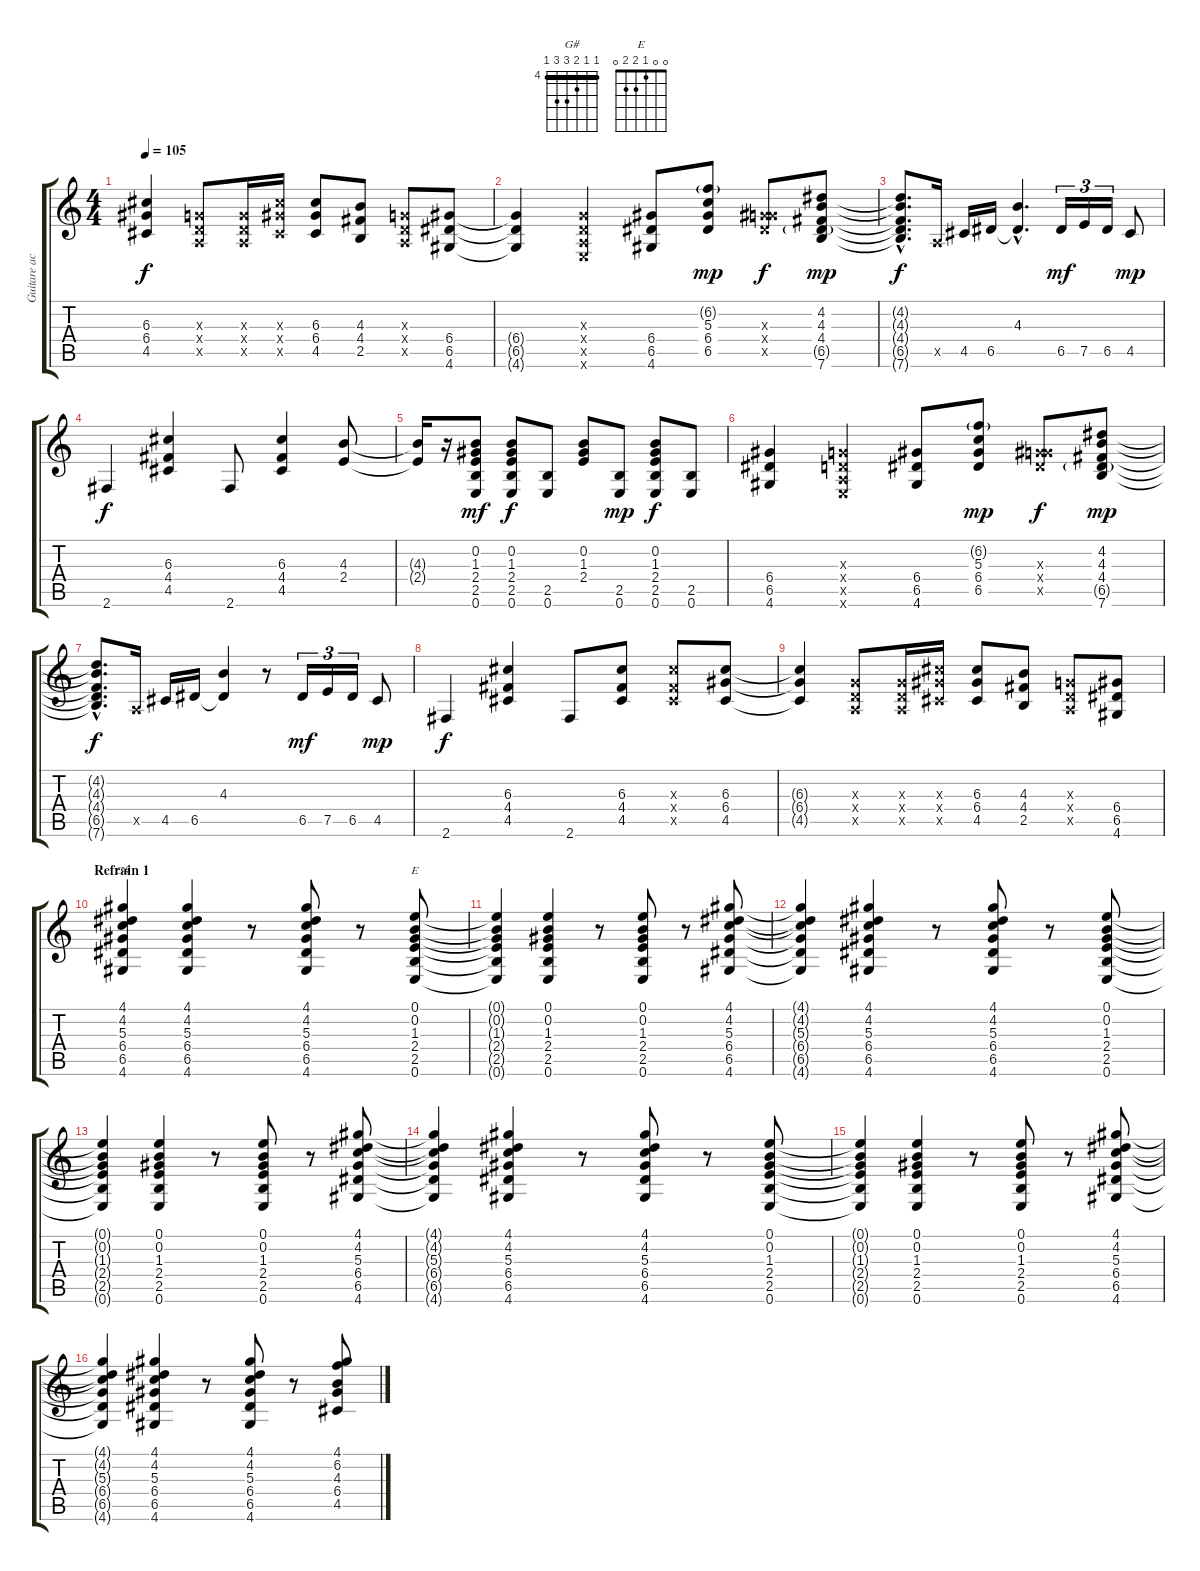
\track ("Guitare acoustique" "Guitare ac") {instrument acousticguitarsteel}
\staff {score tabs}
\tuning (E4 B3 G3 D3 A2 E2) {hide}
\chord ("G#" 4 4 5 6 6 4) {firstfret 4 barre 4}
\chord ("E" 0 0 1 2 2 0)
\ts (4 4)
\tempo 105
\clef g2
\ks c
(6.3{t} 6.4{t} 4.5{t}).4{dy f} (0.3{x} 0.4{x} 0.5{x}).8 (0.3{x} 0.4{x} 0.5{x}).16 (6.3{x} 6.4{x} 4.5{x}).16 (6.3 6.4 4.5).8 (4.3 4.4 2.5).8 (0.3{x} 0.4{x} 0.5{x}).8 (6.4 6.5 4.6).8 |
(6.4{t} 6.5{t} 4.6{t}).4 (0.3{x} 0.4{x} 0.5{x} 0.6{x}).4 (6.4 6.5 4.6).8 (6.2{g} 5.3 6.4 6.5).8{dy mp} (0.3{x} 6.4{x} 6.5{x}).8{dy f} (4.2 4.3 4.4 6.5{g} 7.6).8{dy mp} |
(4.2{hac t} 4.3{hac t} 4.4{hac t} 6.5{hac t} 7.6{hac t}).8{d dy f} 0.5{x}.16 4.5.16 6.5.16 (4.3{hac} 6.5{hac t}).4{d} 6.5.16{tu (3 2) dy mf} 7.5.16{tu (3 2)} 6.5.16{tu (3 2)} 4.5.8{dy mp} |
2.6.4{dy f} (6.3 4.4 4.5).4 2.6.8 (6.3 4.4 4.5).4 (4.3 2.4).8 |
(4.3{t} 2.4{t}).16 r.16 (0.2 1.3 2.4 2.5 0.6).8{dy mf} (0.2 1.3 2.4 2.5 0.6).8{dy f} (2.5 0.6).8 (0.2 1.3 2.4).8 (2.5 0.6).8{dy mp} (0.2 1.3 2.4 2.5 0.6).8{dy f} (2.5 0.6).8 |
(6.4 6.5 4.6).4 (0.3{x} 0.4{x} 0.5{x} 0.6{x}).4 (6.4 6.5 4.6).8 (6.2{g} 5.3 6.4 6.5).8{dy mp} (0.3{x} 6.4{x} 6.5{x}).8{dy f} (4.2 4.3 4.4 6.5{g} 7.6).8{dy mp} |
(4.2{hac t} 4.3{hac t} 4.4{hac t} 6.5{hac t} 7.6{hac t}).8{d dy f} 0.5{x}.16 4.5.16 6.5.16 (4.3 6.5{t}).4 r.8 6.5.16{tu (3 2) dy mf} 7.5.16{tu (3 2)} 6.5.16{tu (3 2)} 4.5.8{dy mp} |
2.6.4{dy f} (6.3 4.4 4.5).4 2.6.8 (6.3 4.4 4.5).8 (6.3{x} 4.4{x} 4.5{x}).8 (6.3 6.4 4.5).8 |
(6.3{t} 6.4{t} 4.5{t}).4 (0.3{x} 0.4{x} 0.5{x}).8 (0.3{x} 0.4{x} 0.5{x}).16 (6.3{x} 6.4{x} 4.5{x}).16 (6.3 6.4 4.5).8 (4.3 4.4 2.5).8 (0.3{x} 0.4{x} 0.5{x}).8 (6.4 6.5 4.6).8 |
\section ("" "Refrain 1")
(4.1 4.2 5.3 6.4 6.5 4.6).4{ch "G#"} (4.1 4.2 5.3 6.4 6.5 4.6).4 r.8 (4.1 4.2 5.3 6.4 6.5 4.6).8 r.8 (0.1 0.2 1.3 2.4 2.5 0.6).8{ch "E"} |
(0.1{t} 0.2{t} 1.3{t} 2.4{t} 2.5{t} 0.6{t}).4 (0.1 0.2 1.3 2.4 2.5 0.6).4 r.8 (0.1 0.2 1.3 2.4 2.5 0.6).8 r.8 (4.1 4.2 5.3 6.4 6.5 4.6).8 |
(4.1{t} 4.2{t} 5.3{t} 6.4{t} 6.5{t} 4.6{t}).4 (4.1 4.2 5.3 6.4 6.5 4.6).4 r.8 (4.1 4.2 5.3 6.4 6.5 4.6).8 r.8 (0.1 0.2 1.3 2.4 2.5 0.6).8 |
(0.1{t} 0.2{t} 1.3{t} 2.4{t} 2.5{t} 0.6{t}).4 (0.1 0.2 1.3 2.4 2.5 0.6).4 r.8 (0.1 0.2 1.3 2.4 2.5 0.6).8 r.8 (4.1 4.2 5.3 6.4 6.5 4.6).8 |
(4.1{t} 4.2{t} 5.3{t} 6.4{t} 6.5{t} 4.6{t}).4 (4.1 4.2 5.3 6.4 6.5 4.6).4 r.8 (4.1 4.2 5.3 6.4 6.5 4.6).8 r.8 (0.1 0.2 1.3 2.4 2.5 0.6).8 |
(0.1{t} 0.2{t} 1.3{t} 2.4{t} 2.5{t} 0.6{t}).4 (0.1 0.2 1.3 2.4 2.5 0.6).4 r.8 (0.1 0.2 1.3 2.4 2.5 0.6).8 r.8 (4.1 4.2 5.3 6.4 6.5 4.6).8 |
(4.1{t} 4.2{t} 5.3{t} 6.4{t} 6.5{t} 4.6{t}).4 (4.1 4.2 5.3 6.4 6.5 4.6).4 r.8 (4.1 4.2 5.3 6.4 6.5 4.6).8 r.8 (4.1 6.2 4.3 6.4 4.5).8
